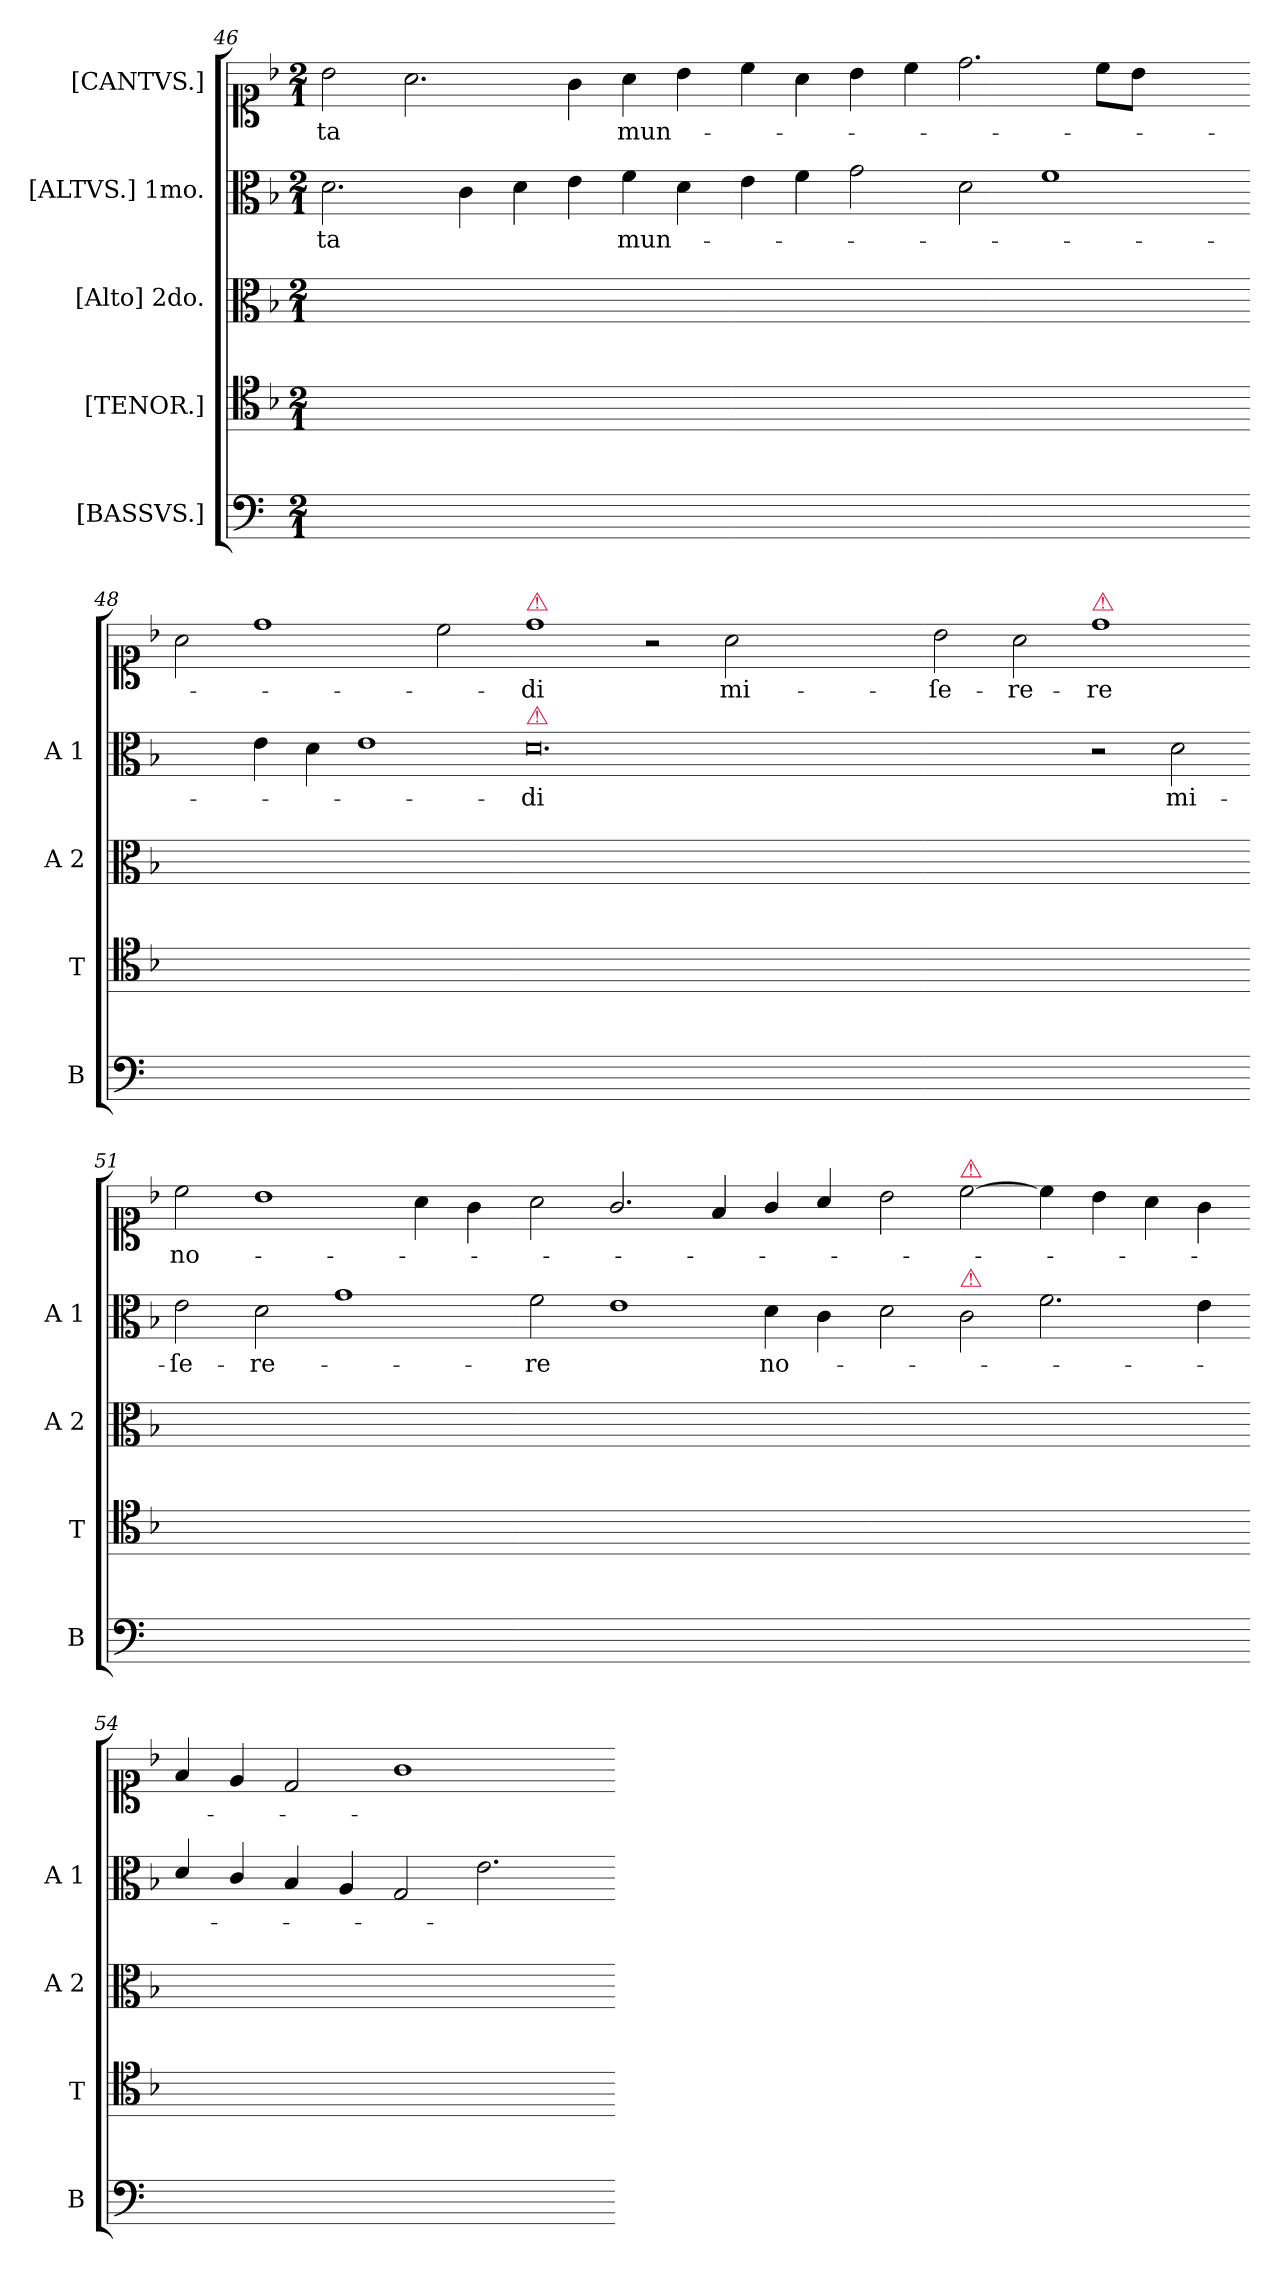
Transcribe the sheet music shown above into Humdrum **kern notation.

**kern	**kern	**kern	**kern	**text	**kern	**text
*part5	*part4	*part3	*part2	*part2	*part1	*part1
*staff5	*staff4	*staff3	*staff2	*staff2	*staff1	*staff1
*I"[BASSVS.]	*I"[TENOR.]	*I"[Alto] 2do.	*I"[ALTVS.] 1mo.	*	*I"[CANTVS.]	*
*I'B	*I'T	*I'A 2	*I'A 1	*	*	*
*clefF4	*clefC4	*clefC3	*clefC3	*	*clefC1	*
*	*k[b-]	*k[b-]	*k[b-]	*	*k[b-]	*
*M2/1	*M2/1	*M2/1	*M2/1	*	*M2/1	*
=46	=46	=46	=46	=46	=46	=46
0ryy	0ryy	0ryy	2.d\	-ta	2b-\	-ta
.	.	.	.	.	2.a\	.
.	.	.	4c\	.	.	.
.	.	.	4d\	.	.	.
.	.	.	4e\	.	4g\	.
.	.	.	4f\	mun-	4a\	mun-
.	.	.	4d\	.	4b-\	.
=47-	=47-	=47-	=47-	=47-	=47-	=47-
0ryy	0ryy	0ryy	4e\	.	4cc\	.
.	.	.	4f\	.	4a\	.
.	.	.	2g\	.	4b-\	.
.	.	.	.	.	4cc\	.
.	.	.	2d\	.	2.dd\	.
.	.	.	1f\	.	.	.
.	.	.	.	.	8cc\L	.
.	.	.	.	.	8b-\J	.
2ryy	2ryy	2ryy	.	.	2ryy	.
=48-	=48-	=48-	=48-	=48-	=48-	=48-
0ryy	0ryy	0ryy	2ryy	.	2a\	.
.	.	.	4e\	.	1dd\	.
.	.	.	4d\	.	.	.
.	.	.	1e\	.	.	.
.	.	.	.	.	2cc\	.
=49-	=49-	=49-	=49-	=49-	=49-	=49-
!	!	!	!	!	!LO:TX:a:color=crimson:t=⚠	!
!	!	!	!LO:TX:a:color=crimson:t=⚠	!	!	!
0ryy	0ryy	0ryy	0.d\	-di	1dd\	-di
.	.	.	.	.	2r	.
.	.	.	.	.	2a\	mi-
1ryy	1ryy	1ryy	.	.	1ryy	.
=50-	=50-	=50-	=50-	=50-	=50-	=50-
0ryy	0ryy	0ryy	1ryy	.	2b-\	-ſe-
.	.	.	.	.	2a\	-re-
!	!	!	!	!	!LO:TX:a:color=crimson:t=⚠	!
.	.	.	2r	.	1dd\	-re
.	.	.	2d\	mi-	.	.
=51-	=51-	=51-	=51-	=51-	=51-	=51-
0ryy	0ryy	0ryy	2e\	-ſe-	2cc\	no-
.	.	.	2d\	-re-	1b-\	.
.	.	.	1g\	.	.	.
.	.	.	.	.	4a\	.
.	.	.	.	.	4g\	.
=52-	=52-	=52-	=52-	=52-	=52-	=52-
0ryy	0ryy	0ryy	2f\	-re	2a\	.
.	.	.	1e\	.	2.g/	.
.	.	.	.	.	4f/	.
.	.	.	4d\	no-	4g/	.
.	.	.	4c\	.	4a/	.
=53-	=53-	=53-	=53-	=53-	=53-	=53-
0ryy	0ryy	0ryy	2d\	.	2b-\	.
!	!	!	!	!	!LO:TX:a:color=crimson:t=⚠	!
!	!	!	!LO:TX:a:color=crimson:t=⚠	!	!	!
.	.	.	2c\	.	[2cc\	.
.	.	.	2.f\	.	4cc!\]	.
.	.	.	.	.	4b-\	.
.	.	.	.	.	4a\	.
.	.	.	4e\	.	4g\	.
=54-	=54-	=54-	=54-	=54-	=54-	=54-
0ryy	0ryy	0ryy	4d/	.	4f/	.
.	.	.	4c/	.	4e/	.
.	.	.	4B-/	.	2d/	.
.	.	.	4A/	.	.	.
.	.	.	2G/	.	1g\	.
.	.	.	2.e\	.	.	.
4ryy	4ryy	4ryy	.	.	4ryy	.
=-	=-	=-	=-	=-	=-	=-
*-	*-	*-	*-	*-	*-	*-
